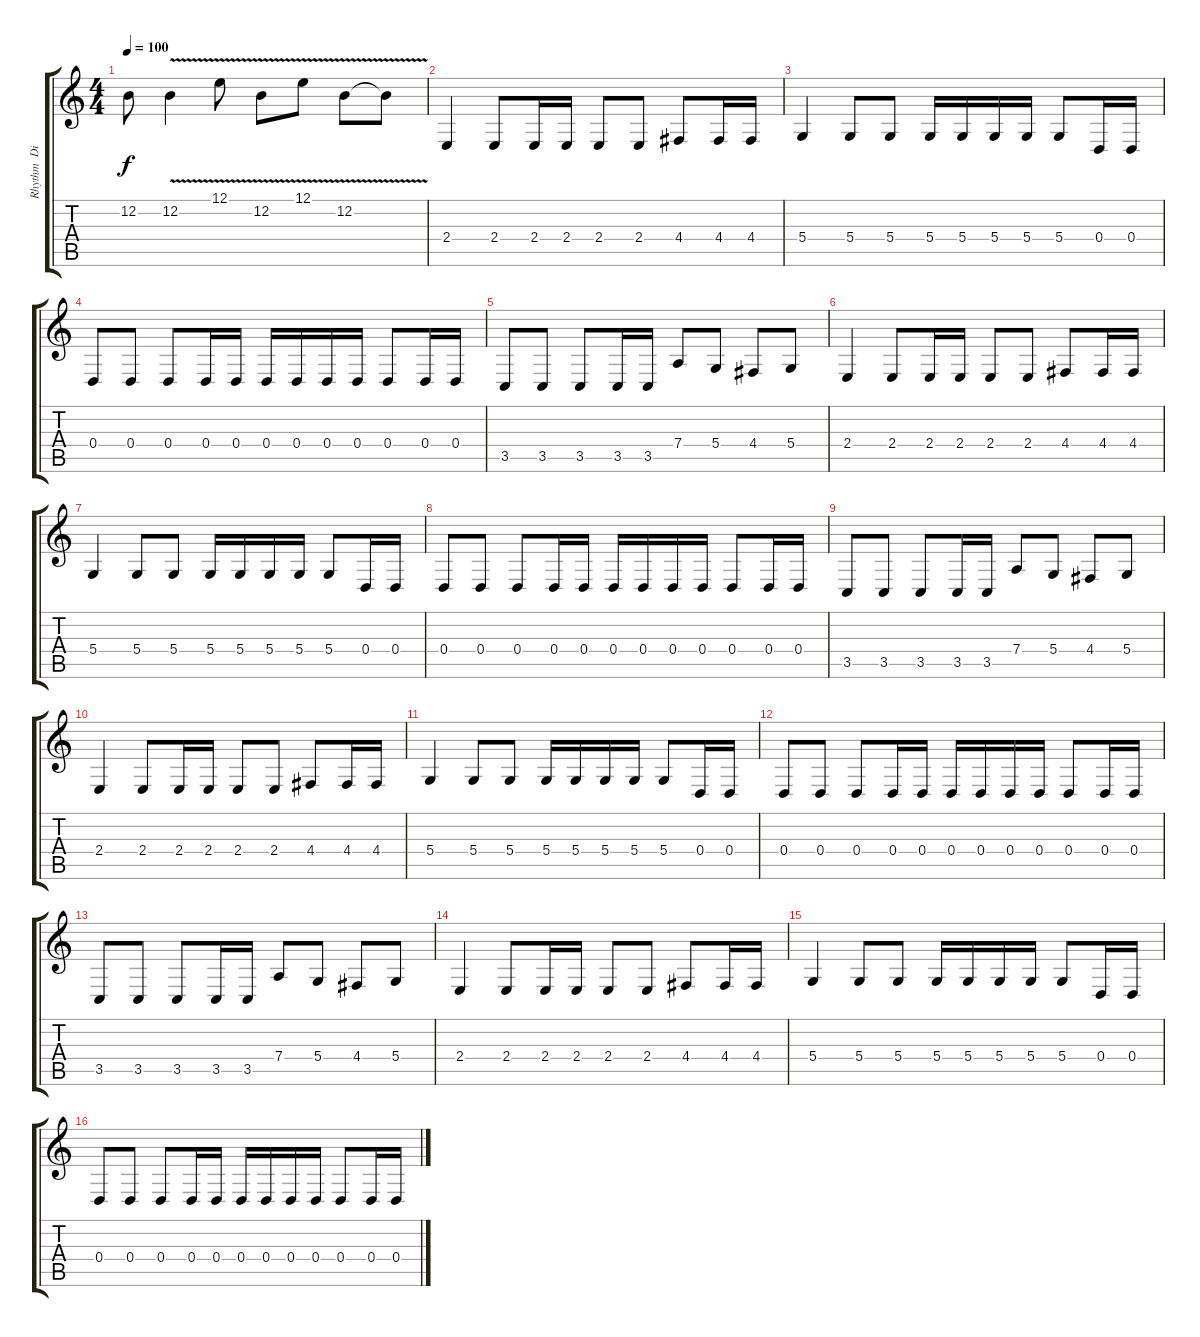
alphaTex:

\track ("Rhythm  Dist Guitar" "Rhythm  Di") {instrument pad3polysynth}
\staff {score tabs}
\tuning (E4 B3 G3 D3 A2 E2) {hide}
\ts (4 4)
\tempo 100
\clef g2
\ks c
12.2{t}.8{dy f instrument electricguitarclean} 12.2{v}.4 12.1{v}.8 12.2{v}.8 12.1{v}.8 12.2{v}.8 12.2{t}.8 |
2.4.4{instrument electricguitarjazz} 2.4.8 2.4.16 2.4.16 2.4.8 2.4.8 4.4.8 4.4.16 4.4.16 |
5.4.4 5.4.8 5.4.8 5.4.16 5.4.16 5.4.16 5.4.16 5.4.8 0.4.16 0.4.16 |
0.4.8 0.4.8 0.4.8 0.4.16 0.4.16 0.4.16 0.4.16 0.4.16 0.4.16 0.4.8 0.4.16 0.4.16 |
3.5.8 3.5.8 3.5.8 3.5.16 3.5.16 7.4.8 5.4.8 4.4.8 5.4.8 |
2.4.4{instrument electricguitarjazz} 2.4.8 2.4.16 2.4.16 2.4.8 2.4.8 4.4.8 4.4.16 4.4.16 |
5.4.4 5.4.8 5.4.8 5.4.16 5.4.16 5.4.16 5.4.16 5.4.8 0.4.16 0.4.16 |
0.4.8 0.4.8 0.4.8 0.4.16 0.4.16 0.4.16 0.4.16 0.4.16 0.4.16 0.4.8 0.4.16 0.4.16 |
3.5.8 3.5.8 3.5.8 3.5.16 3.5.16 7.4.8 5.4.8 4.4.8 5.4.8 |
2.4.4{instrument electricguitarjazz} 2.4.8 2.4.16 2.4.16 2.4.8 2.4.8 4.4.8 4.4.16 4.4.16 |
5.4.4 5.4.8 5.4.8 5.4.16 5.4.16 5.4.16 5.4.16 5.4.8 0.4.16 0.4.16 |
0.4.8 0.4.8 0.4.8 0.4.16 0.4.16 0.4.16 0.4.16 0.4.16 0.4.16 0.4.8 0.4.16 0.4.16 |
3.5.8 3.5.8 3.5.8 3.5.16 3.5.16 7.4.8 5.4.8 4.4.8 5.4.8 |
2.4.4 2.4.8 2.4.16 2.4.16 2.4.8 2.4.8 4.4.8 4.4.16 4.4.16 |
5.4.4 5.4.8 5.4.8 5.4.16 5.4.16 5.4.16 5.4.16 5.4.8 0.4.16 0.4.16 |
0.4.8 0.4.8 0.4.8 0.4.16 0.4.16 0.4.16 0.4.16 0.4.16 0.4.16 0.4.8 0.4.16 0.4.16
